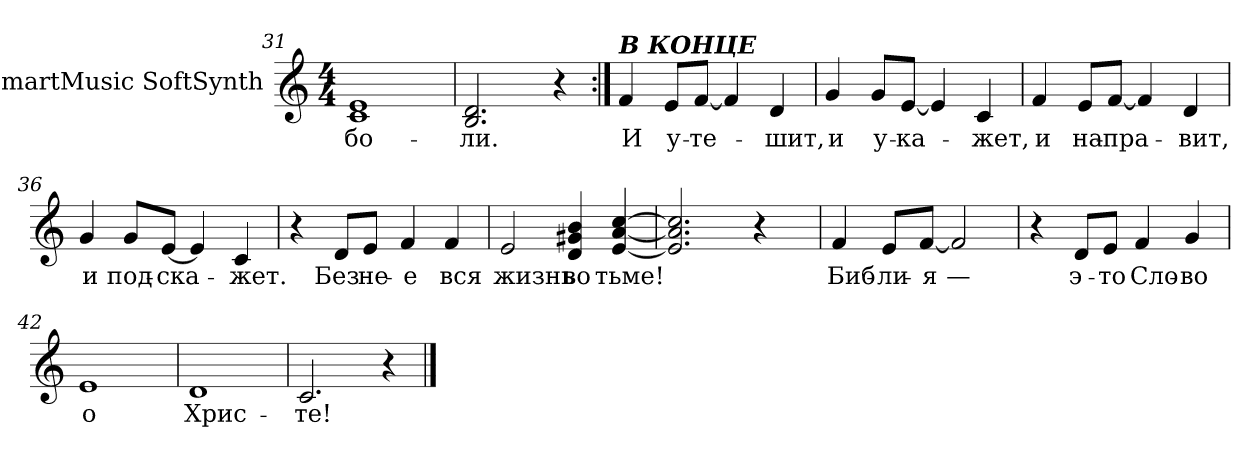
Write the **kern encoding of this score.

**kern	**text
*part1	*part1
*staff1	*staff1
*I"SmartMusic SoftSynth	*
*clefG2	*
*k[]	*
*C:	*
*M4/4	*
=31	=31
!	!LO:LY:b:color=#000000
1ci 1ei	бо-
=32	=32
!	!LO:LY:b:color=#000000
2.Bi/ 2.di	-ли.
4r	.
!!LO:PB:g=z
=33:|!	=33:|!
!LO:TX:a:Bi:t=В КОНЦЕ	!
!	!LO:LY:b:color=#000000
4fi/	И
!	!LO:LY:b:color=#000000
8ei/L	у-
!	!LO:LY:b:color=#000000
[<8fi/J	-те-
4fi/]	.
!	!LO:LY:b:color=#000000
4di/	-шит,
=34	=34
!	!LO:LY:b:color=#000000
4gi/	и
!	!LO:LY:b:color=#000000
8gi/L	у-
!	!LO:LY:b:color=#000000
[<8ei/J	-ка-
4ei/]	.
!	!LO:LY:b:color=#000000
4ci/	-жет,
=35	=35
!	!LO:LY:b:color=#000000
4fi/	и
!	!LO:LY:b:color=#000000
8ei/L	на-
!	!LO:LY:b:color=#000000
[<8fi/J	-пра-
4fi/]	.
!	!LO:LY:b:color=#000000
4di/	-вит,
!!LO:LB:g=z
=36	=36
!	!LO:LY:b:color=#000000
4gi/	и
!	!LO:LY:b:color=#000000
8gi/L	под-
!	!LO:LY:b:color=#000000
[<8ei/J	-ска-
4ei/]	.
!	!LO:LY:b:color=#000000
4ci/	-жет.
=37	=37
4r	.
!	!LO:LY:b:color=#000000
8di/L	Без
!	!LO:LY:b:color=#000000
8ei/J	не-
!	!LO:LY:b:color=#000000
4fi/	-е
!	!LO:LY:b:color=#000000
4fi/	вся
=38	=38
!	!LO:LY:b:color=#000000
2ei/	жизнь
!	!LO:LY:b:color=#000000
4di/ 4g#Xi 4bi	во
!	!LO:LY:b:color=#000000
[<4ei/ [<4ai [>4cci	тьме!
!!LO:LB:g=z
=39	=39
2.ei/] 2.ai] 2.cci]	.
4r	.
=40	=40
!	!LO:LY:b:color=#000000
4fi/	Биб-
!	!LO:LY:b:color=#000000
8ei/L	-ли-
!	!LO:LY:b:color=#000000
[<8fi/J	-я
!	!LO:LY:b:color=#000000
2fi/]	—
=41	=41
4r	.
!	!LO:LY:b:color=#000000
8di/L	э-
!	!LO:LY:b:color=#000000
8ei/J	-то
!	!LO:LY:b:color=#000000
4fi/	Сло-
!	!LO:LY:b:color=#000000
4gi/	-во
=42	=42
!	!LO:LY:b:color=#000000
1ei	о
=43	=43
!	!LO:LY:b:color=#000000
1di	Хрис-
=44	=44
!	!LO:LY:b:color=#000000
2.ci/	-те!
4r	.
==	==
*-	*-
